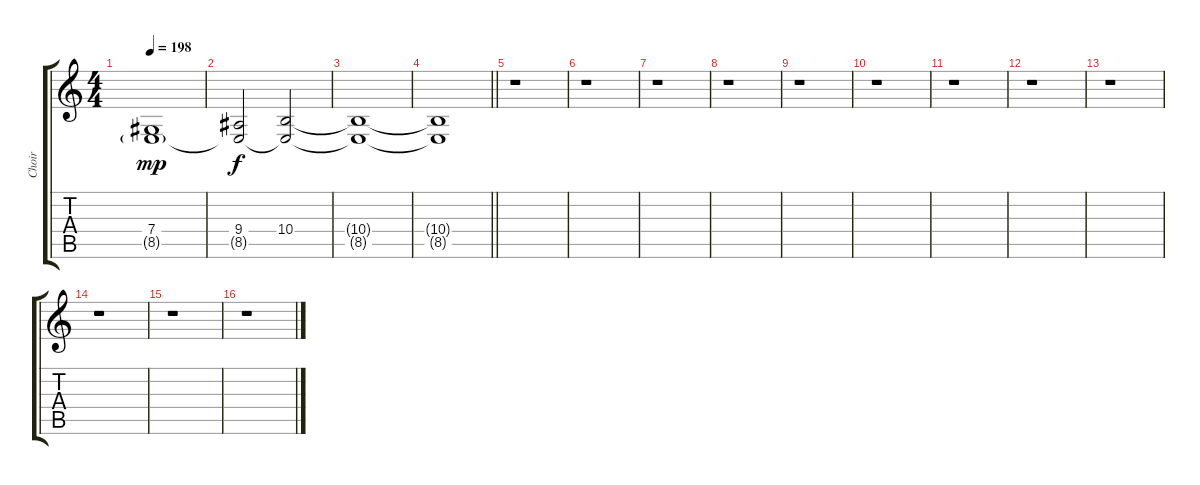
\track ("Choir" "Choir") {instrument voiceoohs}
\staff {score tabs}
\tuning (Eb4 Bb3 Gb3 Db3 Ab2 Eb2) {hide}
\ts (4 4)
\tempo 198
\clef g2
\ks c
(7.4 8.5{g}).1{dy mp} |
(9.4 8.5{t}).2{dy f} (10.4 8.5{t}).2 |
(10.4{t} 8.5{t}).1 |
\barLineRight lightlight
(10.4{t} 8.5{t}).1 |
r.1 |
r.1 |
r.1 |
r.1 |
r.1 |
r.1 |
r.1 |
r.1 |
r.1 |
r.1 |
r.1 |
r.1
